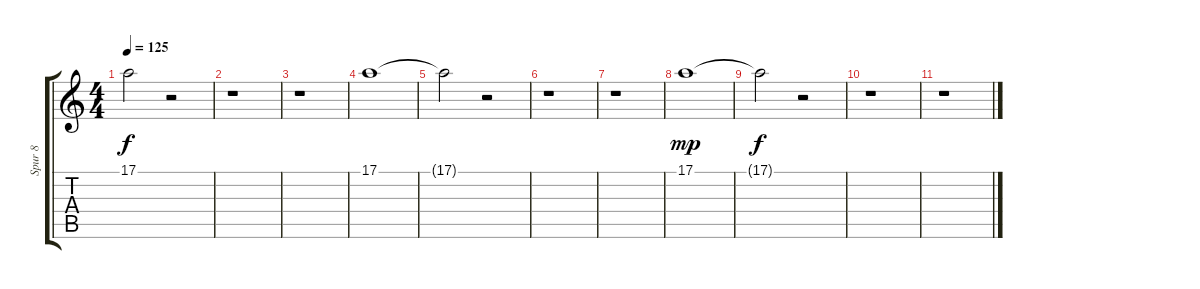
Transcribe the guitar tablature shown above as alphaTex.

\track ("Spur 8" "Spur 8") {instrument ocarina}
\staff {score tabs}
\tuning (E4 B3 G3 D3 A2 E2) {hide}
\ts (4 4)
\tempo 125
\clef g2
\ks c
17.1{t}.2{dy f} r.2 |
r.1 |
r.1 |
17.1.1{instrument ocarina} |
17.1{t}.2 r.2 |
r.1 |
r.1 |
17.1.1{dy mp instrument ocarina} |
17.1{t}.2{dy f} r.2 |
r.1 |
r.1
